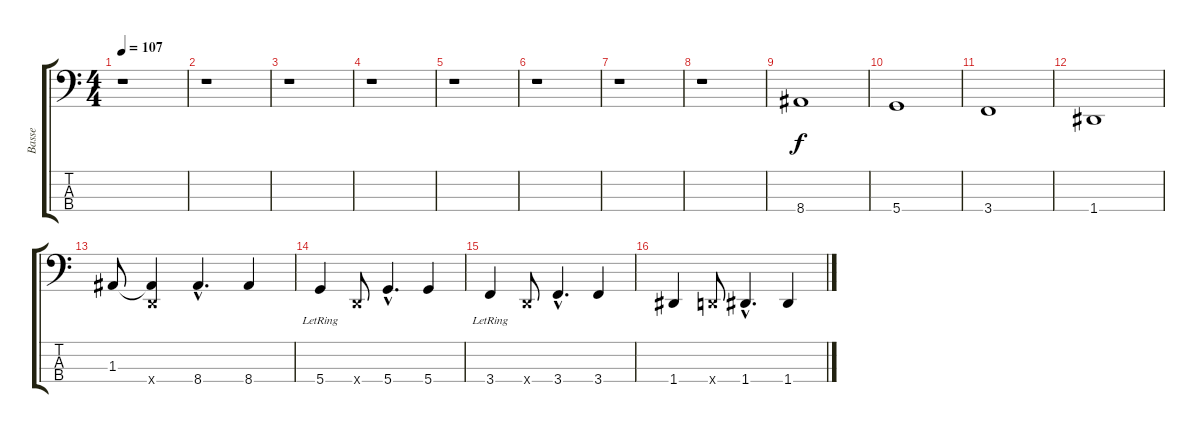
\track ("Basse" "Basse") {instrument electricbassfinger}
\staff {score tabs}
\tuning (G2 D2 A1 D1) {hide}
\ts (4 4)
\tempo 107
\clef f4
\ks c
r.1{dy f instrument electricbassfinger} |
r.1 |
r.1 |
r.1 |
r.1 |
r.1 |
r.1 |
r.1 |
8.4.1 |
5.4.1 |
3.4.1 |
1.4.1 |
1.3.8 (1.3{t} 0.4{x}).4 8.4{hac}.4{d} 8.4.4 |
5.4{lr}.4 0.4{x}.8 5.4{hac}.4{d} 5.4.4 |
3.4{lr}.4 0.4{x}.8 3.4{hac}.4{d} 3.4.4 |
1.4.4 0.4{x}.8 1.4{hac}.4{d} 1.4.4
